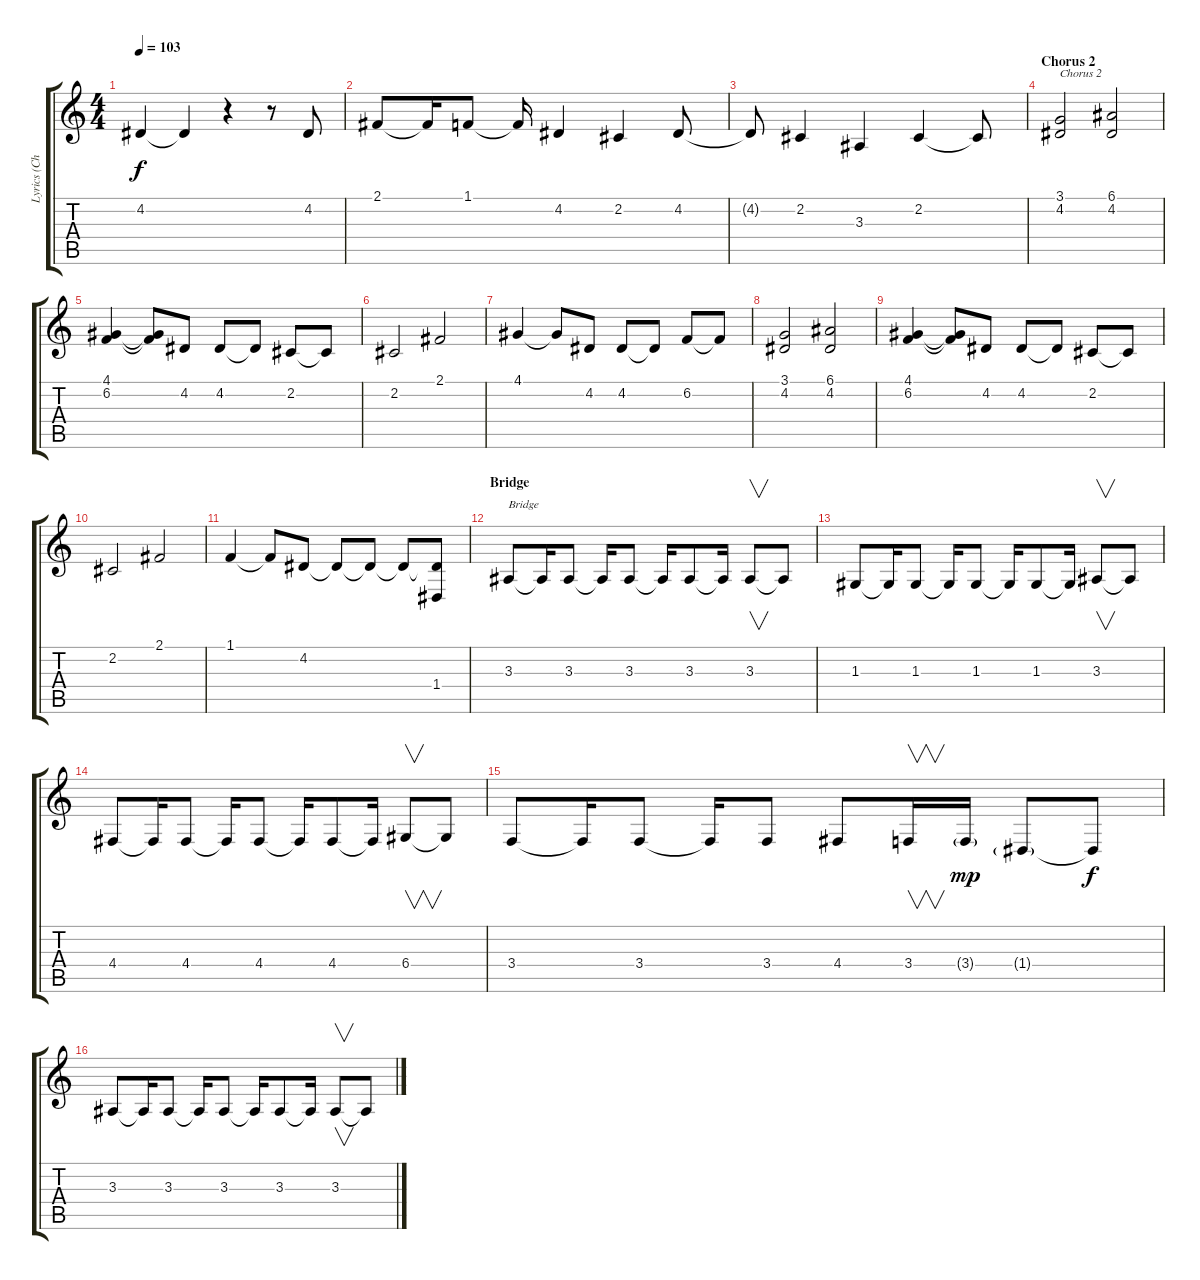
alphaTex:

\track ("Lyrics (Chester)" "Lyrics (Ch") {instrument flute}
\staff {score tabs}
\tuning (E4 B3 G3 D3 A2 E2) {hide}
\ts (4 4)
\tempo 103
\clef g2
\ks c
4.2{t}.4{dy f} 4.2{t}.4 r.4 r.8 4.2.8 |
2.1.8 2.1{t}.16 1.1.8 1.1{t}.16 4.2.4 2.2.4 4.2.8 |
4.2{t}.8 2.2.4 3.3.4 2.2.4 2.2{t}.8 |
\section ("" "Chorus 2")
(3.1 4.2).2{txt "Chorus 2"} (6.1 4.2).2 |
(4.1 6.2).4 (4.1{t} 6.2{t}).8 4.2.8 4.2.8 4.2{t}.8 2.2.8 2.2{t}.8 |
2.2.2 2.1.2 |
4.1.4 4.1{t}.8 4.2.8 4.2.8 4.2{t}.8 6.2.8 6.2{t}.8 |
(3.1 4.2).2 (6.1 4.2).2 |
(4.1 6.2).4 (4.1{t} 6.2{t}).8 4.2.8 4.2.8 4.2{t}.8 2.2.8 2.2{t}.8 |
2.2.2 2.1.2 |
1.1.4 1.1{t}.8 4.2.8 4.2{t}.8 4.2{t}.8 4.2{t}.8 (4.2{t} 1.4).8{volume 9} |
\section ("" "Bridge")
3.3.8{txt "Bridge"} 3.3{t}.16 3.3.8 3.3{t}.16 3.3.8 3.3{t}.16 3.3.8 3.3{t}.16 3.3.8{v} 3.3{t}.8 |
1.3.8 1.3{t}.16 1.3.8 1.3{t}.16 1.3.8 1.3{t}.16 1.3.8 1.3{t}.16 3.3.8{v} 3.3{t}.8 |
4.4.8 4.4{t}.16 4.4.8 4.4{t}.16 4.4.8 4.4{t}.16 4.4.8 4.4{t}.16 6.4.8{v} 6.4{t}.8 |
3.4.8 3.4{t}.16 3.4.8 3.4{t}.16 3.4.8 4.4.8 3.4.16{v} 3.4{g}.16{dy mp} 1.4{g}.8 1.4{t}.8{dy f} |
3.3.8 3.3{t}.16 3.3.8 3.3{t}.16 3.3.8 3.3{t}.16 3.3.8 3.3{t}.16 3.3.8{v} 3.3{t}.8
